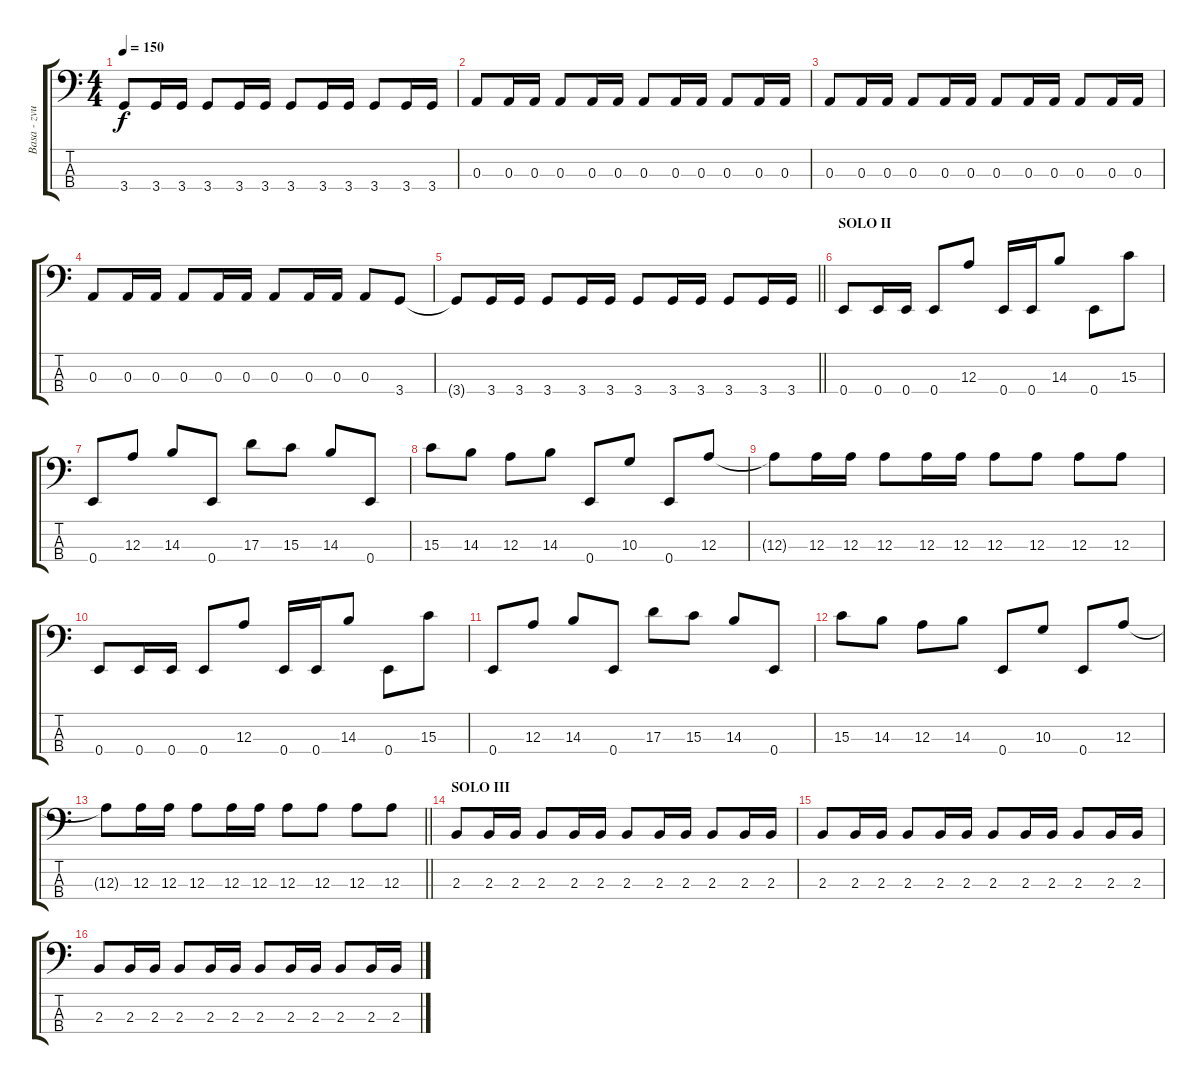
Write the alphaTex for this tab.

\track ("Basa - zvuk" "Basa - zvu") {instrument slapbass1}
\staff {score tabs}
\tuning (G2 D2 A1 E1) {hide}
\ts (4 4)
\tempo 150
\clef f4
\ks c
3.4{t}.8{dy f} 3.4.16 3.4.16 3.4.8 3.4.16 3.4.16 3.4.8 3.4.16 3.4.16 3.4.8 3.4.16 3.4.16 |
0.3.8 0.3.16 0.3.16 0.3.8 0.3.16 0.3.16 0.3.8 0.3.16 0.3.16 0.3.8 0.3.16 0.3.16 |
0.3.8 0.3.16 0.3.16 0.3.8 0.3.16 0.3.16 0.3.8 0.3.16 0.3.16 0.3.8 0.3.16 0.3.16 |
0.3.8 0.3.16 0.3.16 0.3.8 0.3.16 0.3.16 0.3.8 0.3.16 0.3.16 0.3.8 3.4.8 |
\barLineRight lightlight
3.4{t}.8 3.4.16 3.4.16 3.4.8 3.4.16 3.4.16 3.4.8 3.4.16 3.4.16 3.4.8 3.4.16 3.4.16 |
\section ("" "SOLO II")
0.4.8 0.4.16 0.4.16 0.4.8 12.3.8 0.4.16 0.4.16 14.3.8 0.4.8 15.3.8 |
0.4.8 12.3.8 14.3.8 0.4.8 17.3.8 15.3.8 14.3.8 0.4.8 |
15.3.8 14.3.8 12.3.8 14.3.8 0.4.8 10.3.8 0.4.8 12.3.8 |
12.3{t}.8 12.3.16 12.3.16 12.3.8 12.3.16 12.3.16 12.3.8 12.3.8 12.3.8 12.3.8 |
0.4.8 0.4.16 0.4.16 0.4.8 12.3.8 0.4.16 0.4.16 14.3.8 0.4.8 15.3.8 |
0.4.8 12.3.8 14.3.8 0.4.8 17.3.8 15.3.8 14.3.8 0.4.8 |
15.3.8 14.3.8 12.3.8 14.3.8 0.4.8 10.3.8 0.4.8 12.3.8 |
\barLineRight lightlight
12.3{t}.8 12.3.16 12.3.16 12.3.8 12.3.16 12.3.16 12.3.8 12.3.8 12.3.8 12.3.8 |
\section ("" "SOLO III")
2.3.8 2.3.16 2.3.16 2.3.8 2.3.16 2.3.16 2.3.8 2.3.16 2.3.16 2.3.8 2.3.16 2.3.16 |
2.3.8 2.3.16 2.3.16 2.3.8 2.3.16 2.3.16 2.3.8 2.3.16 2.3.16 2.3.8 2.3.16 2.3.16 |
2.3.8 2.3.16 2.3.16 2.3.8 2.3.16 2.3.16 2.3.8 2.3.16 2.3.16 2.3.8 2.3.16 2.3.16
